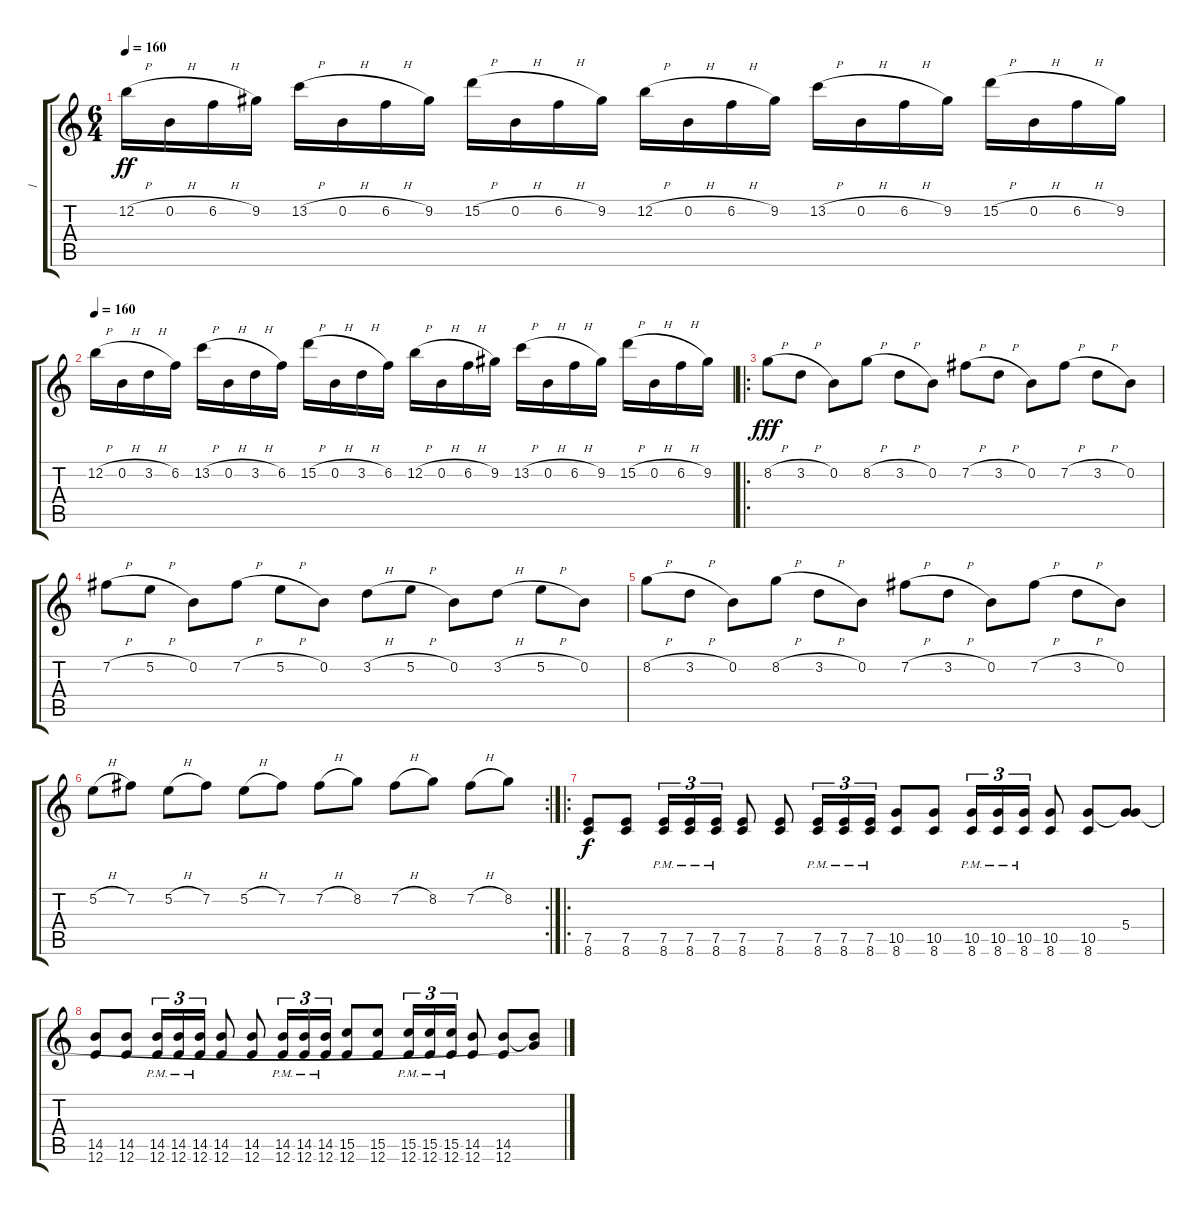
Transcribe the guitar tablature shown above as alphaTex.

\track ("1" "1") {instrument overdrivenguitar}
\staff {score tabs}
\tuning (E4 B3 G3 D3 A2 E2) {hide}
\ts (6 4)
\tempo 160
\clef g2
\ks c
12.2{h}.16{dy ff} 0.2{h}.16 6.2{h}.16 9.2.16 13.2{h}.16 0.2{h}.16 6.2{h}.16 9.2.16 15.2{h}.16 0.2{h}.16 6.2{h}.16 9.2.16 12.2{h}.16 0.2{h}.16 6.2{h}.16 9.2.16 13.2{h}.16 0.2{h}.16 6.2{h}.16 9.2.16 15.2{h}.16 0.2{h}.16 6.2{h}.16 9.2.16 |
\tempo 160
12.2{h}.16 0.2{h}.16 3.2{h}.16 6.2.16 13.2{h}.16 0.2{h}.16 3.2{h}.16 6.2.16 15.2{h}.16 0.2{h}.16 3.2{h}.16 6.2.16 12.2{h}.16 0.2{h}.16 6.2{h}.16 9.2.16 13.2{h}.16 0.2{h}.16 6.2{h}.16 9.2.16 15.2{h}.16 0.2{h}.16 6.2{h}.16 9.2.16 |
\ro
8.2{h}.8{dy fff} 3.2{h}.8 0.2.8 8.2{h}.8 3.2{h}.8 0.2.8 7.2{h}.8 3.2{h}.8 0.2.8 7.2{h}.8 3.2{h}.8 0.2.8 |
7.2{h}.8 5.2{h}.8 0.2.8 7.2{h}.8 5.2{h}.8 0.2.8 3.2{h}.8 5.2{h}.8 0.2.8 3.2{h}.8 5.2{h}.8 0.2.8 |
8.2{h}.8 3.2{h}.8 0.2.8 8.2{h}.8 3.2{h}.8 0.2.8 7.2{h}.8 3.2{h}.8 0.2.8 7.2{h}.8 3.2{h}.8 0.2.8 |
\rc 2
5.2{h}.8 7.2.8 5.2{h}.8 7.2.8 5.2{h}.8 7.2.8 7.2{h}.8 8.2.8 7.2{h}.8 8.2.8 7.2{h}.8 8.2.8 |
\ro
(7.5 8.6).8{dy f} (7.5 8.6).8 (7.5{pm} 8.6{pm}).16{tu (3 2)} (7.5{pm} 8.6{pm}).16{tu (3 2)} (7.5{pm} 8.6{pm}).16{tu (3 2)} (7.5 8.6).8 (7.5 8.6).8 (7.5{pm} 8.6{pm}).16{tu (3 2)} (7.5{pm} 8.6{pm}).16{tu (3 2)} (7.5{pm} 8.6{pm}).16{tu (3 2)} (10.5 8.6).8 (10.5 8.6).8 (10.5{pm} 8.6{pm}).16{tu (3 2)} (10.5{pm} 8.6{pm}).16{tu (3 2)} (10.5{pm} 8.6{pm}).16{tu (3 2)} (10.5 8.6).8 (10.5 8.6).8 (5.4 10.5{t}).8 |
(14.5 12.6).8 (14.5 12.6).8 (14.5{pm} 12.6{pm}).16{tu (3 2)} (14.5{pm} 12.6{pm}).16{tu (3 2)} (14.5{pm} 12.6{pm}).16{tu (3 2)} (14.5 12.6).8 (14.5 12.6).8 (14.5{pm} 12.6{pm}).16{tu (3 2)} (14.5{pm} 12.6{pm}).16{tu (3 2)} (14.5{pm} 12.6{pm}).16{tu (3 2)} (15.5 12.6).8 (15.5 12.6).8 (15.5{pm} 12.6{pm}).16{tu (3 2)} (15.5{pm} 12.6{pm}).16{tu (3 2)} (15.5{pm} 12.6{pm}).16{tu (3 2)} (14.5 12.6).8 (14.5 12.6).8 (5.4{t} 14.5{t}).8
